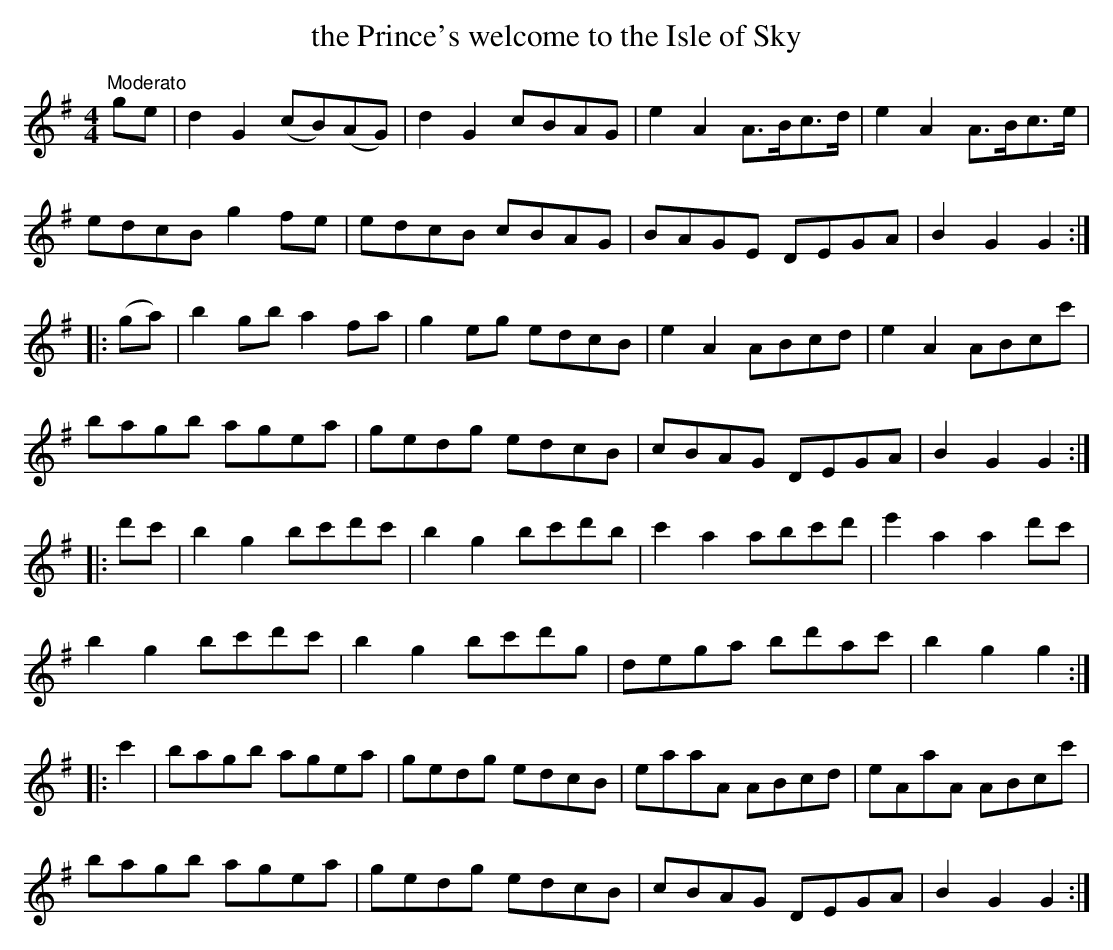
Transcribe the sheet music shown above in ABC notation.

X:1
T:the Prince's welcome to the Isle of Sky
M:4/4
K:G major
"Moderato" ge|\
d2G2 (cB)(AG)| d2G2 cBAG| e2A2 A>Bc>d| e2A2 A>Bc>e|
edcB g2fe| edcB cBAG| BAGE DEGA| B2G2 G2::
(ga)|\
b2gb a2fa| g2eg edcB| e2A2 ABcd| e2A2 ABcc'|
bagb agea| gedg edcB| cBAG DEGA| B2G2 G2::
d'c'|\
b2g2 bc'd'c'| b2g2 bc'd'b| c'2a2 abc'd'| e'2a2 a2d'c'|
b2g2 bc'd'c'| b2g2 bc'd'g| dega bd'ac'| b2g2 g2::
c'2|\
bagb agea| gedg edcB| eaaA ABcd| eAaA ABcc'|
bagb agea| gedg edcB| cBAG DEGA| B2G2 G2:|
